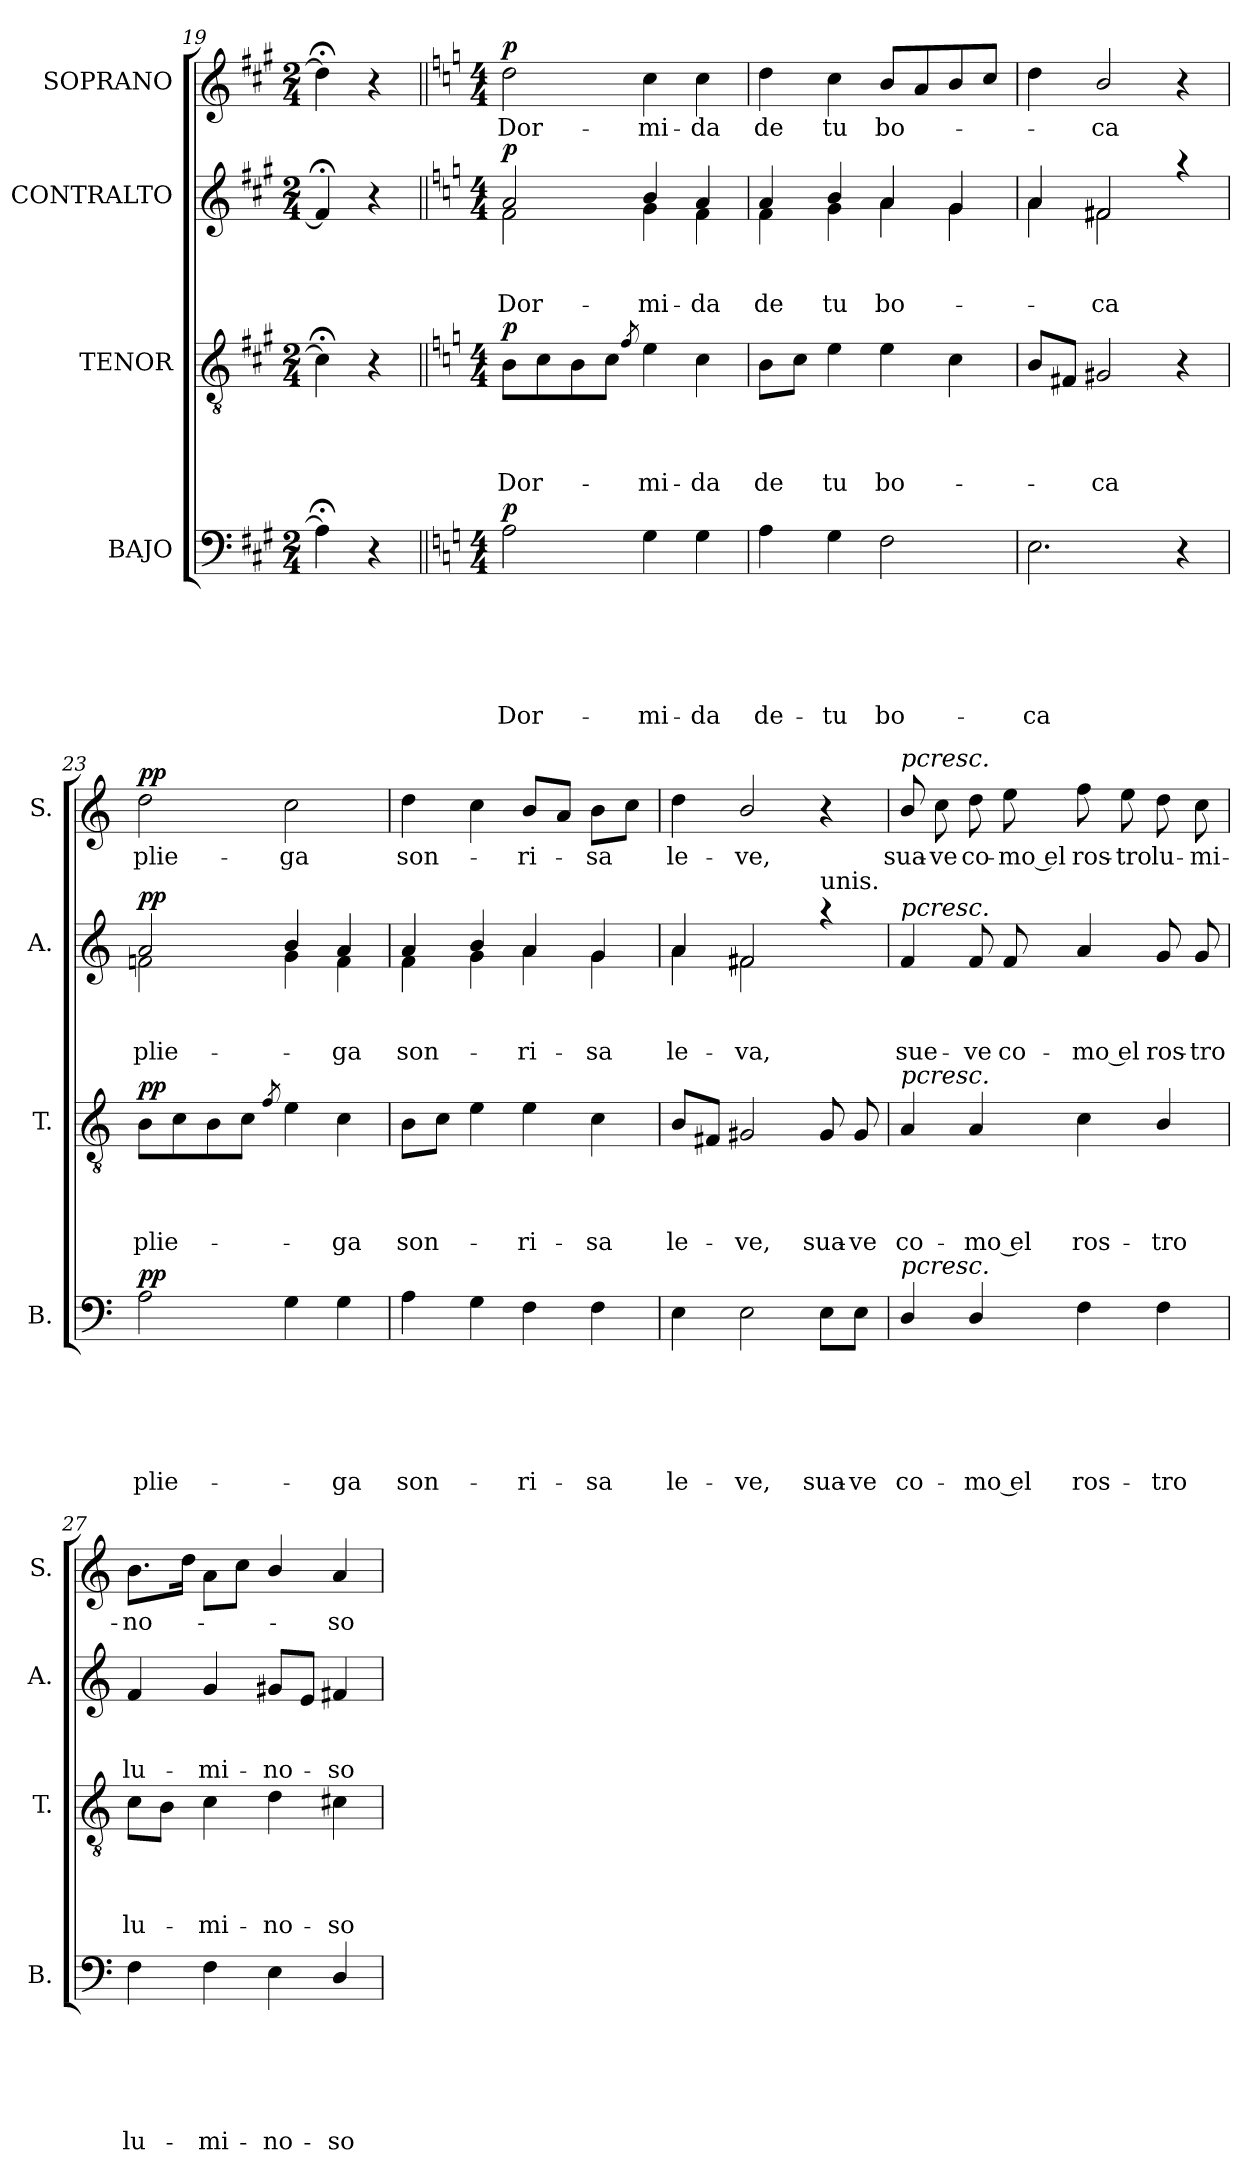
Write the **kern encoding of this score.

**kern	**text	**text	**text	**text	**text	**text	**dynam	**kern	**text	**text	**text	**text	**dynam	**kern	**text	**text	**text	**dynam	**kern	**text	**dynam
*part4	*part4	*part4	*part4	*part4	*part4	*part4	*part4	*part3	*part3	*part3	*part3	*part3	*part3	*part2	*part2	*part2	*part2	*part2	*part1	*part1	*part1
*staff4	*staff4	*staff4	*staff4	*staff4	*staff4	*staff4	*staff4	*staff3	*staff3	*staff3	*staff3	*staff3	*staff3	*staff2	*staff2	*staff2	*staff2	*staff2	*staff1	*staff1	*staff1
*I"BAJO	*	*	*	*	*	*	*	*I"TENOR	*	*	*	*	*	*I"CONTRALTO	*	*	*	*	*I"SOPRANO	*	*
*I'B.	*	*	*	*	*	*	*	*I'T.	*	*	*	*	*	*I'A.	*	*	*	*	*I'S.	*	*
*clefF4	*	*	*	*	*	*	*	*clefGv2	*	*	*	*	*	*clefG2	*	*	*	*	*clefG2	*	*
*k[f#c#g#]	*	*	*	*	*	*	*	*k[f#c#g#]	*	*	*	*	*	*k[f#c#g#]	*	*	*	*	*k[f#c#g#]	*	*
*A:	*	*	*	*	*	*	*	*A:	*	*	*	*	*	*A:	*	*	*	*	*A:	*	*
*M2/4	*	*	*	*	*	*	*	*M2/4	*	*	*	*	*	*M2/4	*	*	*	*	*M2/4	*	*
=19	=19	=19	=19	=19	=19	=19	=19	=19	=19	=19	=19	=19	=19	=19	=19	=19	=19	=19	=19	=19	=19
4A#;<\]	.	.	.	.	.	.	.	4c#;<\]	.	.	.	.	.	4f#;/]	.	.	.	.	4dd#;<\]	.	.
4r	.	.	.	.	.	.	.	4r	.	.	.	.	.	4r	.	.	.	.	4r	.	.
=20||	=20||	=20||	=20||	=20||	=20||	=20||	=20||	=20||	=20||	=20||	=20||	=20||	=20||	=20||	=20||	=20||	=20||	=20||	=20||	=20||	=20||
*k[]	*	*	*	*	*	*	*	*k[]	*	*	*	*	*	*k[]	*	*	*	*	*k[]	*	*
*C:	*	*	*	*	*	*	*	*C:	*	*	*	*	*	*C:	*	*	*	*	*C:	*	*
*M4/4	*	*	*	*	*	*	*	*M4/4	*	*	*	*	*	*M4/4	*	*	*	*	*M4/4	*	*
!	!	!	!	!	!	!	!	!	!	!	!	!	!	!LO:TX:a:t=div.	!	!	!	!	!	!	!
!	!	!	!	!	!	!LO:LY:b	!LO:DY:a	!	!	!	!	!LO:LY:b	!LO:DY:a	!	!	!	!LO:LY:b	!LO:DY:a	!	!LO:LY:b	!LO:DY:a
*	*	*	*	*	*	*	*	*	*	*	*	*	*	*^	*	*	*	*	*	*	*
2A\	.	.	.	.	.	Dor-	p	8B\L	.	.	.	Dor-	p	2a/	2f\	.	.	Dor-	p	2dd\	Dor-	p
.	.	.	.	.	.	.	.	8c\	.	.	.	.	.	.	.	.	.	.	.	.	.	.
.	.	.	.	.	.	.	.	8B\	.	.	.	.	.	.	.	.	.	.	.	.	.	.
.	.	.	.	.	.	.	.	8c\J	.	.	.	.	.	.	.	.	.	.	.	.	.	.
.	.	.	.	.	.	.	.	8qf/	.	.	.	.	.	.	.	.	.	.	.	.	.	.
!	!	!	!	!	!	!LO:LY:b	!	!	!	!	!	!LO:LY:b	!	!	!	!	!	!LO:LY:b	!	!	!LO:LY:b	!
4G\	.	.	.	.	.	-mi-	.	4e\	.	.	.	-mi-	.	4b/	4g\	.	.	-mi-	.	4cc\	-mi-	.
!	!	!	!	!	!	!LO:LY:b	!	!	!	!	!	!LO:LY:b	!	!	!	!	!	!LO:LY:b	!	!	!LO:LY:b	!
4G\	.	.	.	.	.	-da	.	4c\	.	.	.	-da	.	4a/	4f\	.	.	-da	.	4cc\	-da	.
!!LO:LB:g=z
=21	=21	=21	=21	=21	=21	=21	=21	=21	=21	=21	=21	=21	=21	=21	=21	=21	=21	=21	=21	=21	=21	=21
!	!	!	!	!	!	!LO:LY:b	!	!	!	!	!	!LO:LY:b	!	!	!	!	!	!LO:LY:b	!	!	!LO:LY:b	!
4A\	.	.	.	.	.	de-	.	8B\L	.	.	.	de	.	4a/	4f\	.	.	de	.	4dd\	de	.
.	.	.	.	.	.	.	.	8c\J	.	.	.	.	.	.	.	.	.	.	.	.	.	.
!	!	!	!	!	!	!LO:LY:b	!	!	!	!	!	!LO:LY:b	!	!	!	!	!	!LO:LY:b	!	!	!LO:LY:b	!
4G\	.	.	.	.	.	-tu	.	4e\	.	.	.	tu	.	4b/	4g\	.	.	tu	.	4cc\	tu	.
!	!	!	!	!	!	!LO:LY:b	!	!	!	!	!	!LO:LY:b	!	!	!	!	!	!LO:LY:b	!	!	!LO:LY:b	!
2F\	.	.	.	.	.	bo-	.	4e\	.	.	.	bo-	.	4a/	4a\	.	.	bo-	.	8b/L	bo-	.
.	.	.	.	.	.	.	.	.	.	.	.	.	.	.	.	.	.	.	.	8a/	.	.
.	.	.	.	.	.	.	.	4c\	.	.	.	.	.	4g/	4g\	.	.	.	.	8b/	.	.
.	.	.	.	.	.	.	.	.	.	.	.	.	.	.	.	.	.	.	.	8cc/J	.	.
=22	=22	=22	=22	=22	=22	=22	=22	=22	=22	=22	=22	=22	=22	=22	=22	=22	=22	=22	=22	=22	=22	=22
!	!	!	!	!	!	!LO:LY:b	!	!	!	!	!	!	!	!	!	!	!	!	!	!	!	!
2.E\	.	.	.	.	.	-ca	.	8B/L	.	.	.	.	.	4a/	4a\	.	.	.	.	4dd\	.	.
.	.	.	.	.	.	.	.	8F#X/J	.	.	.	.	.	.	.	.	.	.	.	.	.	.
!	!	!	!	!	!	!	!	!	!	!	!	!LO:LY:b	!	!	!	!	!	!LO:LY:b	!	!	!LO:LY:b	!
.	.	.	.	.	.	.	.	2G#X/	.	.	.	-ca	.	2f#X/	2f#\	.	.	-ca	.	2b/	-ca	.
4r	.	.	.	.	.	.	.	4r	.	.	.	.	.	4raa	4ryy	.	.	.	.	4r	.	.
=23	=23	=23	=23	=23	=23	=23	=23	=23	=23	=23	=23	=23	=23	=23	=23	=23	=23	=23	=23	=23	=23	=23
!	!	!	!	!	!	!LO:LY:b	!LO:DY:a	!	!	!	!	!LO:LY:b	!LO:DY:a	!	!	!	!	!LO:LY:b	!LO:DY:a	!	!LO:LY:b	!LO:DY:a
2A\	.	.	.	.	.	plie-	pp	8B\L	.	.	.	plie-	pp	2a/	2fni\	.	.	plie-	pp	2dd\	plie-	pp
.	.	.	.	.	.	.	.	8c\	.	.	.	.	.	.	.	.	.	.	.	.	.	.
.	.	.	.	.	.	.	.	8B\	.	.	.	.	.	.	.	.	.	.	.	.	.	.
.	.	.	.	.	.	.	.	8c\J	.	.	.	.	.	.	.	.	.	.	.	.	.	.
.	.	.	.	.	.	.	.	8qf/	.	.	.	.	.	.	.	.	.	.	.	.	.	.
!	!	!	!	!	!	!	!	!	!	!	!	!	!	!	!	!	!	!	!	!	!LO:LY:b	!
4G\	.	.	.	.	.	.	.	4e\	.	.	.	.	.	4b/	4g\	.	.	.	.	2cc\	-ga	.
!	!	!	!	!	!	!LO:LY:b	!	!	!	!	!	!LO:LY:b	!	!	!	!	!	!LO:LY:b	!	!	!	!
4G\	.	.	.	.	.	-ga	.	4c\	.	.	.	-ga	.	4a/	4f\	.	.	-ga	.	.	.	.
=24	=24	=24	=24	=24	=24	=24	=24	=24	=24	=24	=24	=24	=24	=24	=24	=24	=24	=24	=24	=24	=24	=24
!	!	!	!	!	!	!LO:LY:b	!	!	!	!	!	!LO:LY:b	!	!	!	!	!	!LO:LY:b	!	!	!LO:LY:b	!
4A\	.	.	.	.	.	son-	.	8B\L	.	.	.	son-	.	4a/	4f\	.	.	son-	.	4dd\	son-	.
.	.	.	.	.	.	.	.	8c\J	.	.	.	.	.	.	.	.	.	.	.	.	.	.
4G\	.	.	.	.	.	.	.	4e\	.	.	.	.	.	4b/	4g\	.	.	.	.	4cc\	.	.
!	!	!	!	!	!	!LO:LY:b	!	!	!	!	!	!LO:LY:b	!	!	!	!	!	!LO:LY:b	!	!	!LO:LY:b	!
4F\	.	.	.	.	.	-ri-	.	4e\	.	.	.	-ri-	.	4a/	4a\	.	.	-ri-	.	8b/L	-ri-	.
.	.	.	.	.	.	.	.	.	.	.	.	.	.	.	.	.	.	.	.	8a/J	.	.
!	!	!	!	!	!	!LO:LY:b	!	!	!	!	!	!LO:LY:b	!	!	!	!	!	!LO:LY:b	!	!	!LO:LY:b	!
4F\	.	.	.	.	.	-sa	.	4c\	.	.	.	-sa	.	4g/	4g\	.	.	-sa	.	8b\L	-sa	.
.	.	.	.	.	.	.	.	.	.	.	.	.	.	.	.	.	.	.	.	8cc\J	.	.
!!LO:LB:g=z
=25	=25	=25	=25	=25	=25	=25	=25	=25	=25	=25	=25	=25	=25	=25	=25	=25	=25	=25	=25	=25	=25	=25
!	!	!	!	!	!	!LO:LY:b	!	!	!	!	!	!LO:LY:b	!	!	!	!	!	!LO:LY:b	!	!	!LO:LY:b	!
4E\	.	.	.	.	.	le-	.	8B/L	.	.	.	le-	.	4a/	4a\	.	.	le-	.	4dd\	le-	.
.	.	.	.	.	.	.	.	8F#X/J	.	.	.	.	.	.	.	.	.	.	.	.	.	.
!	!	!	!	!	!	!LO:LY:b	!	!	!	!	!	!LO:LY:b	!	!	!	!	!	!LO:LY:b	!	!	!LO:LY:b	!
2E\	.	.	.	.	.	-ve,	.	2G#X/	.	.	.	-ve,	.	2f#X/	2f#\	.	.	-va,	.	2b/	-ve,	.
!	!	!	!	!	!	!	!	!	!	!	!	!	!	!LO:TX:a:t=unis.	!	!	!	!	!	!	!	!
!	!	!	!	!	!	!LO:LY:b	!	!	!	!	!	!LO:LY:b	!	!	!	!	!	!	!	!	!	!
8E\L	.	.	.	.	.	sua-	.	8G#/	.	.	.	sua-	.	4raa	4ryy	.	.	.	.	4r	.	.
!	!	!	!	!	!	!LO:LY:b	!	!	!	!	!	!LO:LY:b	!	!	!	!	!	!	!	!	!	!
8E\J	.	.	.	.	.	-ve	.	8G#/	.	.	.	-ve	.	.	.	.	.	.	.	.	.	.
*	*	*	*	*	*	*	*	*	*	*	*	*	*	*v	*v	*	*	*	*	*	*	*
=26	=26	=26	=26	=26	=26	=26	=26	=26	=26	=26	=26	=26	=26	=26	=26	=26	=26	=26	=26	=26	=26
!	!	!	!	!	!	!	!	!	!	!	!	!	!	!	!	!	!	!	!LO:TX:a:i:t=pcresc.	!	!
!	!	!	!	!	!	!	!	!	!	!	!	!	!	!LO:TX:a:i:t=pcresc.	!	!	!	!	!	!	!
!	!	!	!	!	!	!	!	!LO:TX:a:i:t=pcresc.	!	!	!	!	!	!	!	!	!	!	!	!	!
!LO:TX:a:i:t=pcresc.	!	!	!	!	!	!	!	!	!	!	!	!	!	!	!	!	!	!	!	!	!
!	!	!	!	!	!	!LO:LY:b	!	!	!	!	!	!LO:LY:b	!	!	!	!	!LO:LY:b	!	!	!LO:LY:b	!
4D/	.	.	.	.	.	co-	.	4A/	.	.	.	co-	.	4f/	.	.	sue-	.	8b/	sua-	.
!	!	!	!	!	!	!	!	!	!	!	!	!	!	!	!	!	!	!	!	!LO:LY:b	!
.	.	.	.	.	.	.	.	.	.	.	.	.	.	.	.	.	.	.	8cc\	-ve	.
!	!	!	!	!	!	!LO:LY:b:rj	!	!	!	!	!	!LO:LY:b:rj	!	!	!	!	!LO:LY:b	!	!	!LO:LY:b	!
4D/	.	.	.	.	.	-mo el	.	4A/	.	.	.	-mo el	.	8f/	.	.	-ve	.	8dd\	co-	.
!	!	!	!	!	!	!	!	!	!	!	!	!	!	!	!	!	!LO:LY:b	!	!	!LO:LY:b:rj	!
.	.	.	.	.	.	.	.	.	.	.	.	.	.	8f/	.	.	co-	.	8ee\	-mo el	.
!	!	!	!	!	!	!LO:LY:b	!	!	!	!	!	!LO:LY:b	!	!	!	!	!LO:LY:b:rj	!	!	!LO:LY:b	!
4F\	.	.	.	.	.	ros-	.	4c\	.	.	.	ros-	.	4a/	.	.	-mo el	.	8ff\	ros-	.
!	!	!	!	!	!	!	!	!	!	!	!	!	!	!	!	!	!	!	!	!LO:LY:b	!
.	.	.	.	.	.	.	.	.	.	.	.	.	.	.	.	.	.	.	8ee\	-tro	.
!	!	!	!	!	!	!LO:LY:b	!	!	!	!	!	!LO:LY:b	!	!	!	!	!LO:LY:b	!	!	!LO:LY:b	!
4F\	.	.	.	.	.	-tro	.	4B/	.	.	.	-tro	.	8g/	.	.	ros-	.	8dd\	lu-	.
!	!	!	!	!	!	!	!	!	!	!	!	!	!	!	!	!	!LO:LY:b	!	!	!LO:LY:b	!
.	.	.	.	.	.	.	.	.	.	.	.	.	.	8g/	.	.	-tro	.	8cc\	-mi-	.
=27	=27	=27	=27	=27	=27	=27	=27	=27	=27	=27	=27	=27	=27	=27	=27	=27	=27	=27	=27	=27	=27
!	!	!	!	!	!	!LO:LY:b	!	!	!	!	!	!LO:LY:b	!	!	!	!	!LO:LY:b	!	!	!LO:LY:b	!
4F\	.	.	.	.	.	lu-	.	8c\L	.	.	.	lu-	.	4f/	.	.	lu-	.	8.b\L	-no-	.
.	.	.	.	.	.	.	.	8B\J	.	.	.	.	.	.	.	.	.	.	.	.	.
.	.	.	.	.	.	.	.	.	.	.	.	.	.	.	.	.	.	.	16dd\Jk	.	.
!	!	!	!	!	!	!LO:LY:b	!	!	!	!	!	!LO:LY:b	!	!	!	!	!LO:LY:b	!	!	!	!
4F\	.	.	.	.	.	-mi-	.	4c\	.	.	.	-mi-	.	4g/	.	.	-mi-	.	8a\L	.	.
.	.	.	.	.	.	.	.	.	.	.	.	.	.	.	.	.	.	.	8cc\J	.	.
!	!	!	!	!	!	!LO:LY:b	!	!	!	!	!	!LO:LY:b	!	!	!	!	!LO:LY:b	!	!	!	!
4E\	.	.	.	.	.	-no-	.	4d\	.	.	.	-no-	.	8g#X/L	.	.	-no-	.	4b/	.	.
.	.	.	.	.	.	.	.	.	.	.	.	.	.	8e/J	.	.	.	.	.	.	.
!	!	!	!	!	!	!LO:LY:b	!	!	!	!	!	!LO:LY:b	!	!	!	!	!LO:LY:b	!	!	!LO:LY:b	!
4D/	.	.	.	.	.	-so	.	4c#X\	.	.	.	-so	.	4f#X/	.	.	-so	.	4a/	-so	.
=	=	=	=	=	=	=	=	=	=	=	=	=	=	=	=	=	=	=	=	=	=
*-	*-	*-	*-	*-	*-	*-	*-	*-	*-	*-	*-	*-	*-	*-	*-	*-	*-	*-	*-	*-	*-
